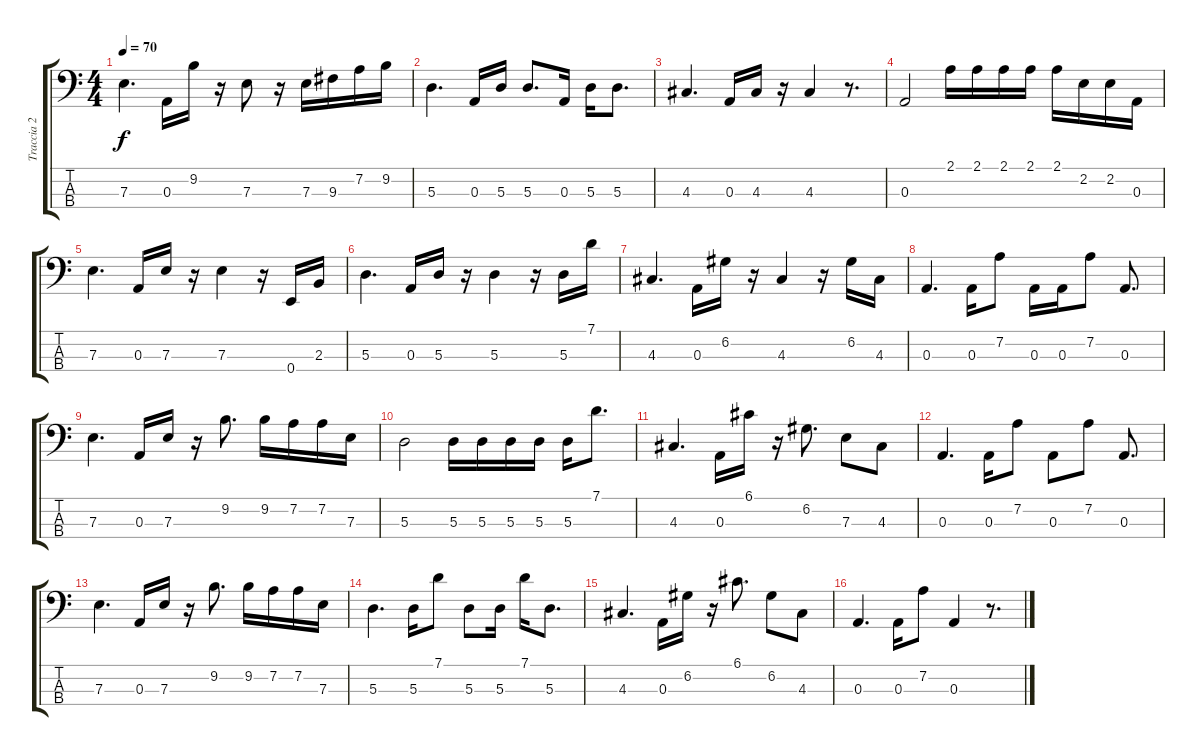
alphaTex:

\track ("Traccia 2" "Traccia 2") {instrument electricbassfinger}
\staff {score tabs}
\tuning (G2 D2 A1 E1) {hide}
\ts (4 4)
\tempo 70
\clef f4
\ks c
7.3.4{d dy f} 0.3.16 9.2.16 r.16 7.3.8 r.16 7.3.16 9.3.16 7.2.16 9.2.16 |
5.3.4{d} 0.3.16 5.3.16 5.3.8{d} 0.3.16 5.3.16 5.3.8{d} |
4.3.4{d} 0.3.16 4.3.16 r.16 4.3.4 r.8{d} |
0.3.2 2.1.16 2.1.16 2.1.16 2.1.16 2.1.16 2.2.16 2.2.16 0.3.16 |
7.3.4{d} 0.3.16 7.3.16 r.16 7.3.4 r.16 0.4.16 2.3.16 |
5.3.4{d} 0.3.16 5.3.16 r.16 5.3.4 r.16 5.3.16 7.1.16 |
4.3.4{d} 0.3.16 6.2.16 r.16 4.3.4 r.16 6.2.16 4.3.16 |
0.3.4{d} 0.3.16 7.2.8 0.3.16 0.3.16 7.2.8 0.3.8{d} |
7.3.4{d} 0.3.16 7.3.16 r.16 9.2.8{d} 9.2.16 7.2.16 7.2.16 7.3.16 |
5.3.2 5.3.16 5.3.16 5.3.16 5.3.16 5.3.16 7.1.8{d} |
4.3.4{d} 0.3.16 6.1.16 r.16 6.2.8{d} 7.3.8 4.3.8 |
0.3.4{d} 0.3.16 7.2.8 0.3.8 7.2.8 0.3.8{d} |
7.3.4{d} 0.3.16 7.3.16 r.16 9.2.8{d} 9.2.16 7.2.16 7.2.16 7.3.16 |
5.3.4{d} 5.3.16 7.1.8 5.3.8 5.3.16 7.1.16 5.3.8{d} |
4.3.4{d} 0.3.16 6.2.16 r.16 6.1.8{d} 6.2.8 4.3.8 |
0.3.4{d} 0.3.16 7.2.8 0.3.4 r.8{d}
